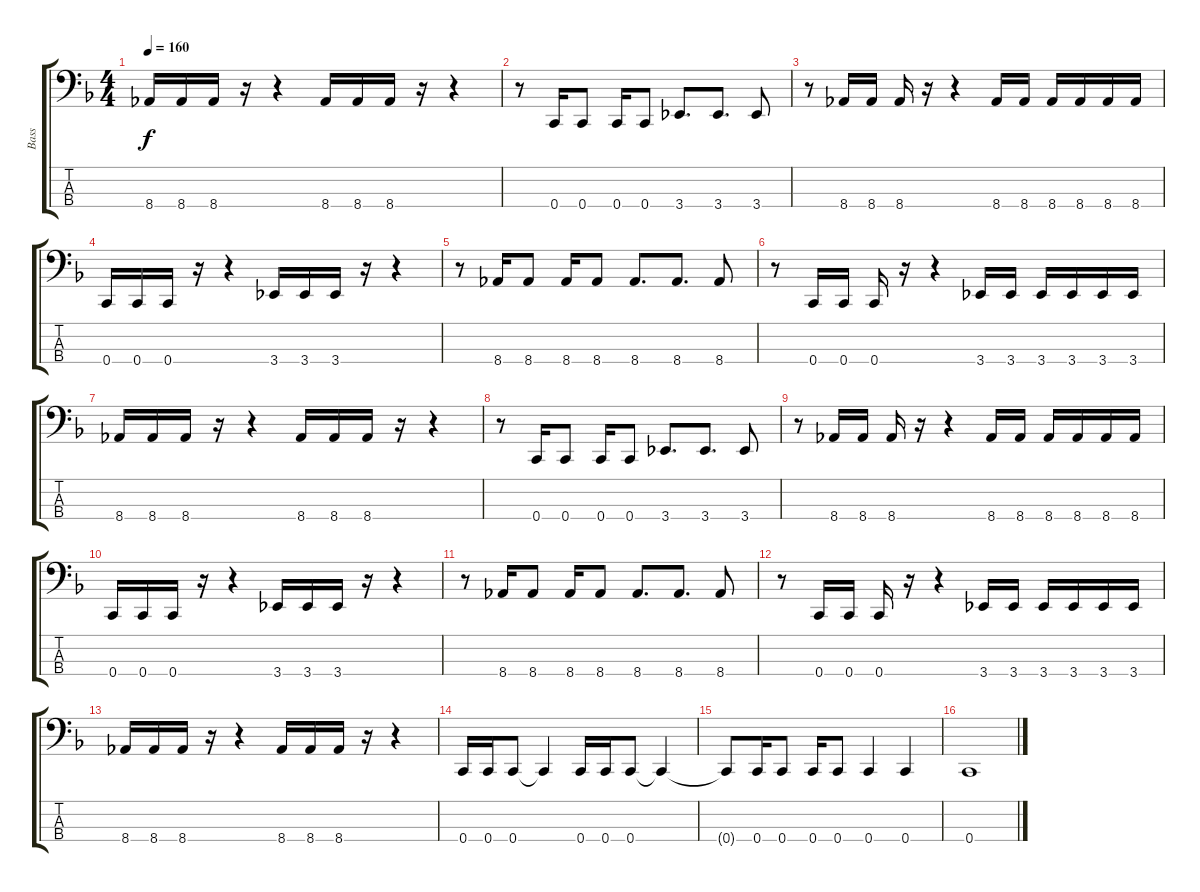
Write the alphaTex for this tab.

\track ("Bass" "Bass") {instrument electricbasspick}
\staff {score tabs}
\tuning (F2 C2 G1 C1) {hide}
\ts (4 4)
\tempo 160
\clef f4
\ks f
8.4.16{dy f} 8.4.16 8.4.16 r.16 r.4 8.4.16 8.4.16 8.4.16 r.16 r.4 |
r.8 0.4.16 0.4.8 0.4.16 0.4.8 3.4.8{d} 3.4.8{d} 3.4.8 |
r.8 8.4.16 8.4.16 8.4.16 r.16 r.4 8.4.16 8.4.16 8.4.16 8.4.16 8.4.16 8.4.16 |
0.4.16 0.4.16 0.4.16 r.16 r.4 3.4.16 3.4.16 3.4.16 r.16 r.4 |
r.8 8.4.16 8.4.8 8.4.16 8.4.8 8.4.8{d} 8.4.8{d} 8.4.8 |
r.8 0.4.16 0.4.16 0.4.16 r.16 r.4 3.4.16 3.4.16 3.4.16 3.4.16 3.4.16 3.4.16 |
8.4.16 8.4.16 8.4.16 r.16 r.4 8.4.16 8.4.16 8.4.16 r.16 r.4 |
r.8 0.4.16 0.4.8 0.4.16 0.4.8 3.4.8{d} 3.4.8{d} 3.4.8 |
r.8 8.4.16 8.4.16 8.4.16 r.16 r.4 8.4.16 8.4.16 8.4.16 8.4.16 8.4.16 8.4.16 |
0.4.16 0.4.16 0.4.16 r.16 r.4 3.4.16 3.4.16 3.4.16 r.16 r.4 |
r.8 8.4.16 8.4.8 8.4.16 8.4.8 8.4.8{d} 8.4.8{d} 8.4.8 |
r.8 0.4.16 0.4.16 0.4.16 r.16 r.4 3.4.16 3.4.16 3.4.16 3.4.16 3.4.16 3.4.16 |
8.4.16 8.4.16 8.4.16 r.16 r.4 8.4.16 8.4.16 8.4.16 r.16 r.4 |
0.4.16 0.4.16 0.4.8 0.4{t}.4 0.4.16 0.4.16 0.4.8 0.4{t}.4 |
0.4{t}.8 0.4.16 0.4.8 0.4.16 0.4.8 0.4.4 0.4.4 |
0.4.1{volume 0}
